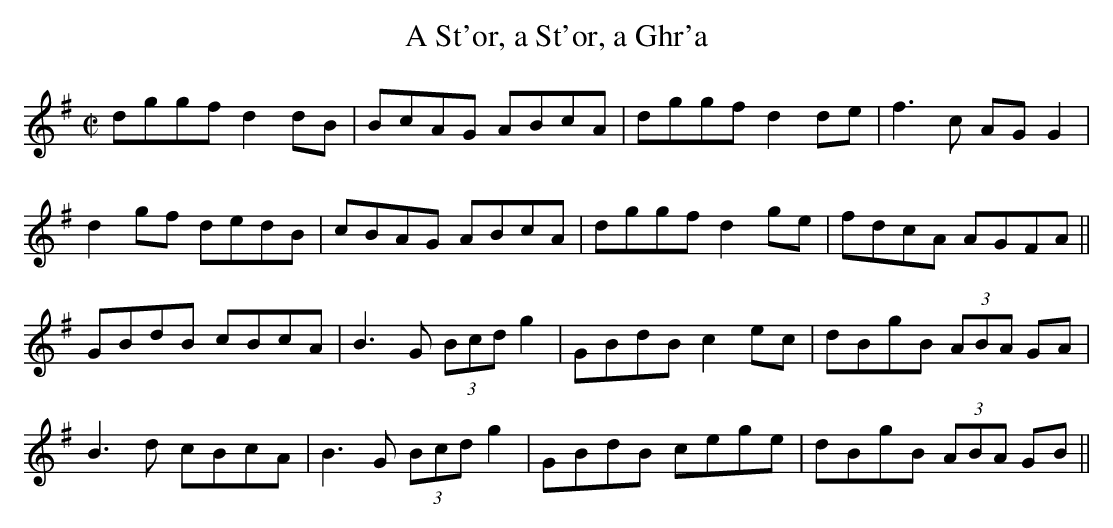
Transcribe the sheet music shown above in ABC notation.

X:1
T:A St'or, a St'or, a Ghr'a
M:C|
K:G
dggf d2dB|BcAG ABcA|dggf d2de|f3c AGG2|
d2gf dedB|cBAG ABcA|dggf d2ge|fdcA AGFA||
GBdB cBcA|B3G (3Bcd g2|GBdB c2ec|dBgB (3ABA GA|
B3d cBcA|B3G (3Bcd g2|GBdB cege|dBgB (3ABA GB||
